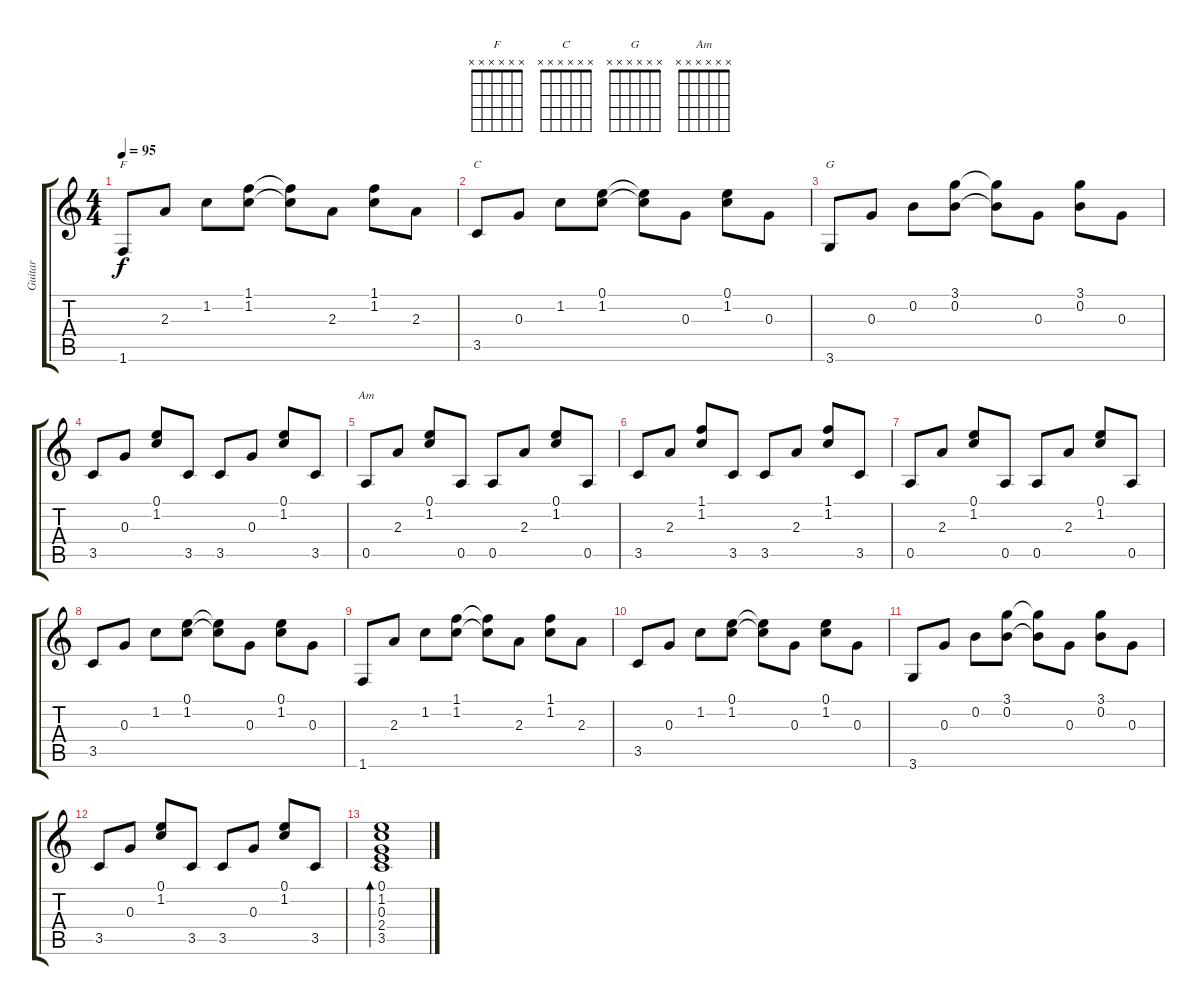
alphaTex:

\track ("Guitar" "Guitar") {instrument acousticguitarnylon}
\staff {score tabs}
\tuning (E4 B3 G3 D3 A2 E2) {hide}
\chord ("F" x x x x x x) {firstfret 0}
\chord ("C" x x x x x x) {firstfret 0}
\chord ("G" x x x x x x) {firstfret 0}
\chord ("Am" x x x x x x) {firstfret 0}
\ts (4 4)
\tempo 95
\clef g2
\ks c
1.6.8{ch "F" dy f} 2.3.8 1.2.8 (1.1 1.2).8 (1.1{t} 1.2{t}).8 2.3.8 (1.1 1.2).8 2.3.8 |
3.5.8{ch "C"} 0.3.8 1.2.8 (0.1 1.2).8 (0.1{t} 1.2{t}).8 0.3.8 (0.1 1.2).8 0.3.8 |
3.6.8{ch "G"} 0.3.8 0.2.8 (3.1 0.2).8 (3.1{t} 0.2{t}).8 0.3.8 (3.1 0.2).8 0.3.8 |
3.5.8 0.3.8 (0.1 1.2).8 3.5.8 3.5.8 0.3.8 (0.1 1.2).8 3.5.8 |
0.5.8{ch "Am"} 2.3.8 (0.1 1.2).8 0.5.8 0.5.8 2.3.8 (0.1 1.2).8 0.5.8 |
3.5.8 2.3.8 (1.1 1.2).8 3.5.8 3.5.8 2.3.8 (1.1 1.2).8 3.5.8 |
0.5.8 2.3.8 (0.1 1.2).8 0.5.8 0.5.8 2.3.8 (0.1 1.2).8 0.5.8 |
3.5.8 0.3.8 1.2.8 (0.1 1.2).8 (0.1{t} 1.2{t}).8 0.3.8 (0.1 1.2).8 0.3.8 |
1.6.8 2.3.8 1.2.8 (1.1 1.2).8 (1.1{t} 1.2{t}).8 2.3.8 (1.1 1.2).8 2.3.8 |
3.5.8 0.3.8 1.2.8 (0.1 1.2).8 (0.1{t} 1.2{t}).8 0.3.8 (0.1 1.2).8 0.3.8 |
3.6.8 0.3.8 0.2.8 (3.1 0.2).8 (3.1{t} 0.2{t}).8 0.3.8 (3.1 0.2).8 0.3.8 |
3.5.8 0.3.8 (0.1 1.2).8 3.5.8 3.5.8 0.3.8 (0.1 1.2).8 3.5.8 |
(0.1 1.2 0.3 2.4 3.5).1{bd 120}
